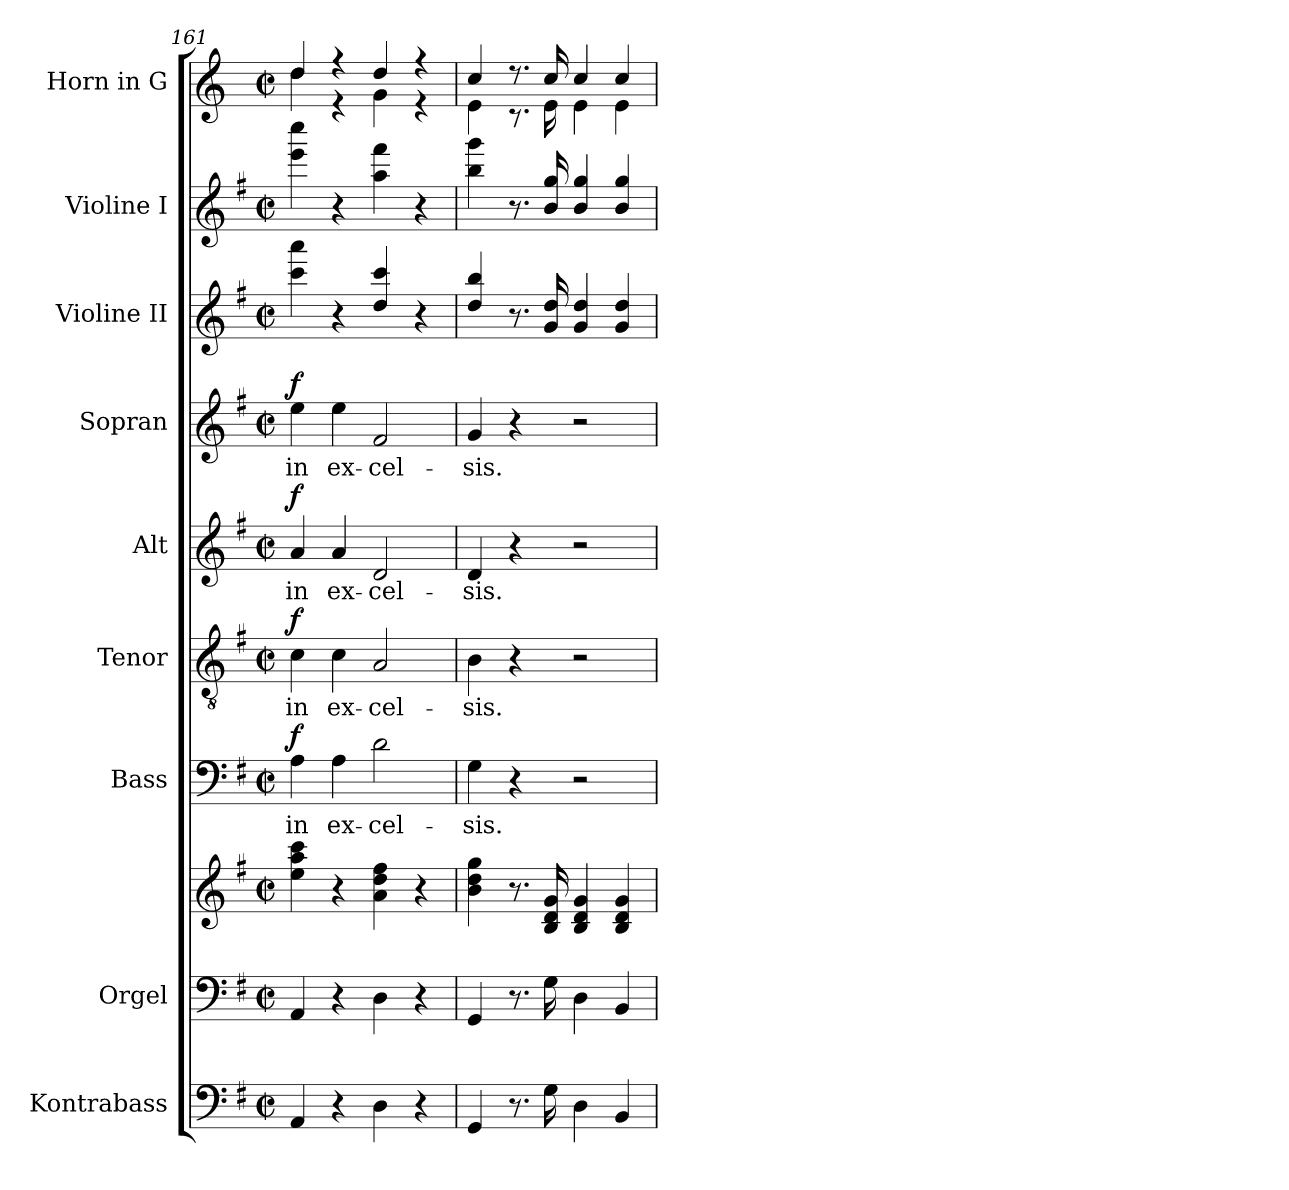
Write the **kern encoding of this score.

**kern	**kern	**kern	**kern	**text	**dynam	**kern	**text	**dynam	**kern	**text	**dynam	**kern	**text	**dynam	**kern	**kern	**kern
*part9	*part8	*part8	*part7	*part7	*part7	*part6	*part6	*part6	*part5	*part5	*part5	*part4	*part4	*part4	*part3	*part2	*part1
*staff10	*staff9	*staff8	*staff7	*staff7	*staff7	*staff6	*staff6	*staff6	*staff5	*staff5	*staff5	*staff4	*staff4	*staff4	*staff3	*staff2	*staff1
*I"Kontrabass	*I"Orgel	*	*I"Bass	*	*	*I"Tenor	*	*	*I"Alt	*	*	*I"Sopran	*	*	*I"Violine II	*I"Violine I	*I"Horn in G
*I'Kb.	*I'Org.	*	*I'B	*	*	*I'T	*	*	*I'A	*	*	*I'S	*	*	*I'Vl. II	*I'Vl. I	*I'Hrn.
*clefF4	*clefF4	*clefG2	*clefF4	*	*	*clefGv2	*	*	*clefG2	*	*	*clefG2	*	*	*clefG2	*clefG2	*clefG2
*ITrd7c12	*	*	*	*	*	*	*	*	*	*	*	*	*	*	*ITrd7c12	*ITrd7c12	*ITrd3c5
*k[f#]	*k[f#]	*k[f#]	*k[f#]	*	*	*k[f#]	*	*	*k[f#]	*	*	*k[f#]	*	*	*k[f#]	*k[f#]	*k[f#]
*G:	*G:	*G:	*G:	*	*	*G:	*	*	*G:	*	*	*G:	*	*	*G:	*G:	*G:
*M2/2	*M2/2	*M2/2	*M2/2	*	*	*M2/2	*	*	*M2/2	*	*	*M2/2	*	*	*M2/2	*M2/2	*M2/2
*met(c|)	*met(c|)	*met(c|)	*met(c|)	*	*	*met(c|)	*	*	*met(c|)	*	*	*met(c|)	*	*	*met(c|)	*met(c|)	*met(c|)
=161	=161	=161	=161	=161	=161	=161	=161	=161	=161	=161	=161	=161	=161	=161	=161	=161	=161
!	!	!	!	!LO:LY:b	!LO:DY:a	!	!LO:LY:b	!LO:DY:a	!	!LO:LY:b	!LO:DY:a	!	!LO:LY:b	!LO:DY:a	!	!	!
*	*	*	*	*	*	*	*	*	*	*	*	*	*	*	*	*	*^
4AAA/	4AA/	4ee\ 4aa\ 4ccc\	4A\	in	f	4c\	in	f	4a/	in	f	4ee\	in	f	4cc\ 4aa\	4ee\ 4ccc\	4a/	4a\
!	!	!	!	!LO:LY:b	!	!	!LO:LY:b	!	!	!LO:LY:b	!	!	!LO:LY:b	!	!	!	!	!
4r	4r	4r	4A\	ex-	.	4c\	ex-	.	4a/	ex-	.	4ee\	ex-	.	4r	4r	4r	4r
!	!	!	!	!LO:LY:b	!	!	!LO:LY:b	!	!	!LO:LY:b	!	!	!LO:LY:b	!	!	!	!	!
4DD\	4D\	4a\ 4dd\ 4ff#\	2d\	-cel-	.	2A/	-cel-	.	2d/	-cel-	.	2f#/	-cel-	.	4d/ 4cc/	4a\ 4ff#\	4a/	4d\
4r	4r	4r	.	.	.	.	.	.	.	.	.	.	.	.	4r	4r	4r	4r
=162	=162	=162	=162	=162	=162	=162	=162	=162	=162	=162	=162	=162	=162	=162	=162	=162	=162	=162
!	!	!	!	!LO:LY:b	!	!	!LO:LY:b	!	!	!LO:LY:b	!	!	!LO:LY:b	!	!	!	!	!
4GGG/	4GG/	4b\ 4dd\ 4gg\	4G\	-sis.	.	4B\	-sis.	.	4d/	-sis.	.	4g/	-sis.	.	4d/ 4b/	4b\ 4gg\	4g/	4B\
8.r	8.r	8.r	4r	.	.	4r	.	.	4r	.	.	4r	.	.	8.r	8.r	8.r	8.r
16GG\	16G\	16B/ 16d/ 16g/	.	.	.	.	.	.	.	.	.	.	.	.	16G/ 16d/	16B/ 16g/	16g/	16B\
4DD\	4D\	4B/ 4d/ 4g/	2r	.	.	2r	.	.	2r	.	.	2r	.	.	4G/ 4d/	4B/ 4g/	4g/	4B\
4BBB/	4BB/	4B/ 4d/ 4g/	.	.	.	.	.	.	.	.	.	.	.	.	4G/ 4d/	4B/ 4g/	4g/	4B\
*	*	*	*	*	*	*	*	*	*	*	*	*	*	*	*	*	*v	*v
=	=	=	=	=	=	=	=	=	=	=	=	=	=	=	=	=	=
*-	*-	*-	*-	*-	*-	*-	*-	*-	*-	*-	*-	*-	*-	*-	*-	*-	*-
